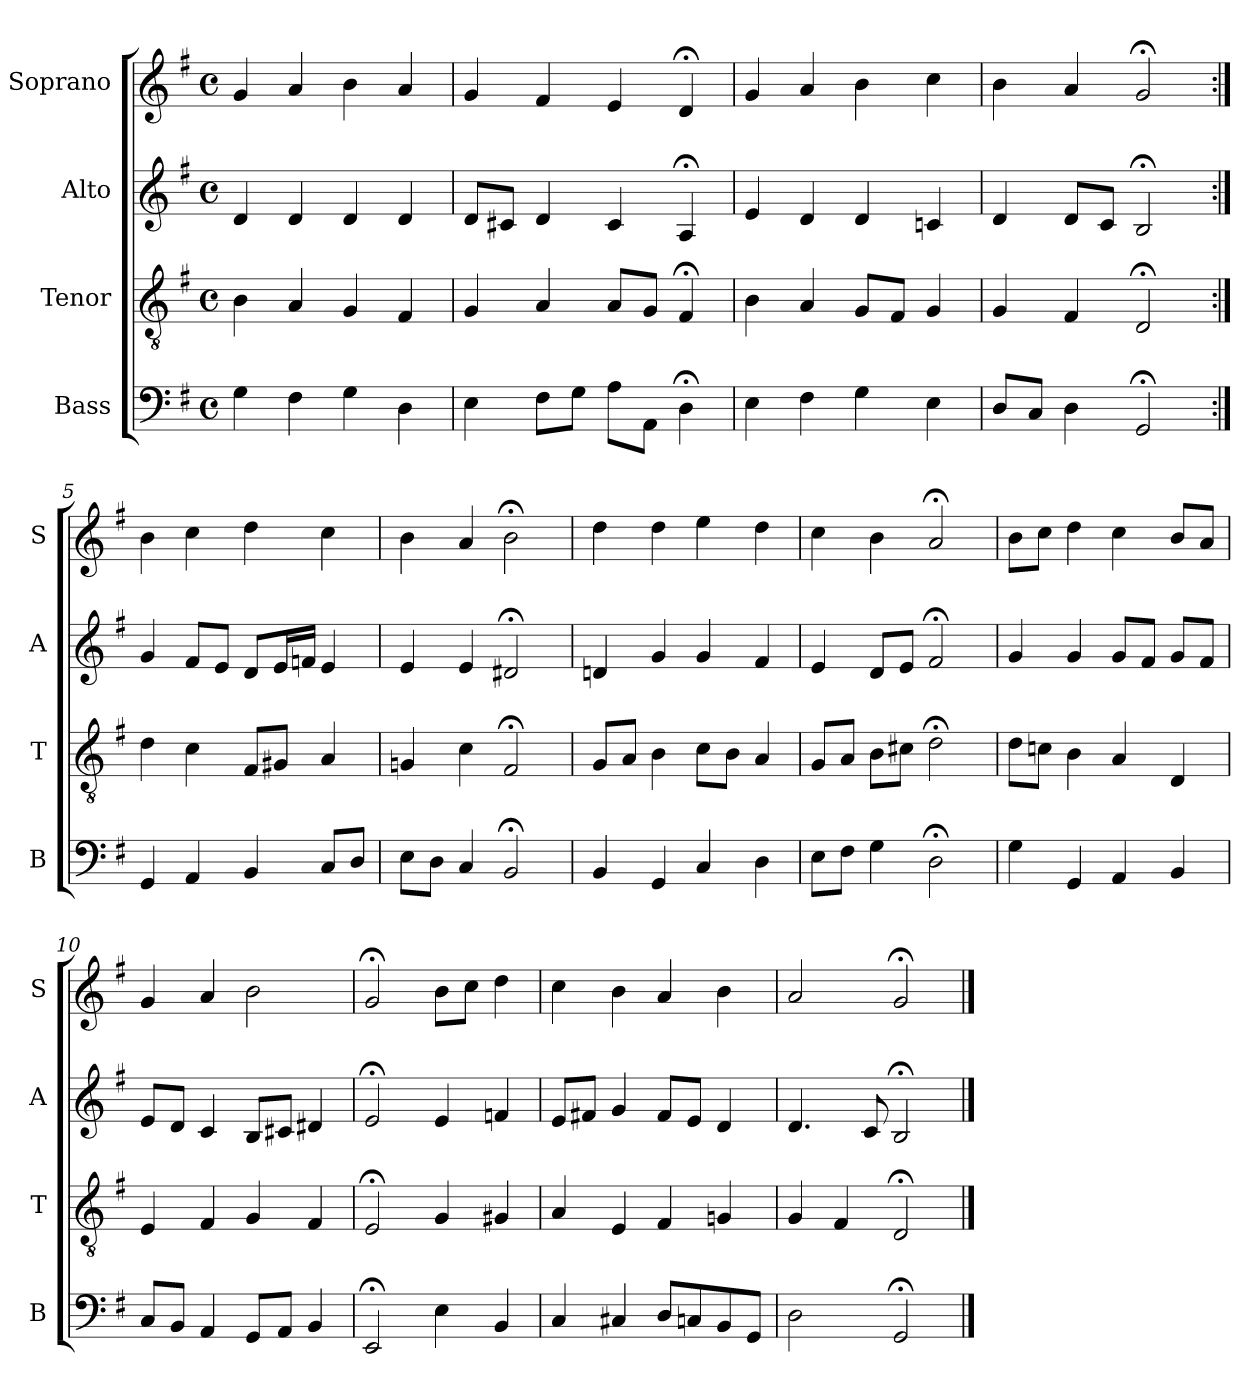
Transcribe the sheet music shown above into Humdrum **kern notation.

**kern	**kern	**kern	**kern
*part4	*part3	*part2	*part1
*staff4	*staff3	*staff2	*staff1
*I"Bass	*I"Tenor	*I"Alto	*I"Soprano
*I'B	*I'T	*I'A	*I'S
*clefF4	*clefGv2	*clefG2	*clefG2
*k[f#]	*k[f#]	*k[f#]	*k[f#]
*G:	*G:	*G:	*G:
*M4/4	*M4/4	*M4/4	*M4/4
*met(c)	*met(c)	*met(c)	*met(c)
*MM100	*MM100	*MM100	*MM100
=1	=1	=1	=1
4G	4B	4d	4g
4F#	4A	4d	4a
4G	4G	4d	4b
4D	4F#	4d	4a
=2	=2	=2	=2
4E	4G	8dL	4g
.	.	8c#XJ	.
8F#L	4A	4d	4f#
8GJ	.	.	.
8AL	8AL	4c#	4e
8AAJ	8GJ	.	.
4D;<	4F#;<	4A;<	4d;<
=3	=3	=3	=3
4E	4B	4e	4g
4F#	4A	4d	4a
4G	8GL	4d	4b
.	8F#J	.	.
4E	4G	4cn	4cc
=4	=4	=4	=4
8DL	4G	4d	4b
8CJ	.	.	.
4D	4F#	8dL	4a
.	.	8cJ	.
2GG;<	2D;<	2B;<	2g;<
=5:|!	=5:|!	=5:|!	=5:|!
4GG	4d	4g	4b
4AA	4c	8f#L	4cc
.	.	8eJ	.
4BB	8F#L	8dL	4dd
.	8G#XJ	16eL	.
.	.	16fnJJ	.
8CL	4A	4e	4cc
8DJ	.	.	.
=6	=6	=6	=6
8EL	4Gn	4e	4b
8DJ	.	.	.
4C	4c	4e	4a
2BB;<	2F#;<	2d#X;<	2b;<
=7	=7	=7	=7
4BB	8GL	4dn	4dd
.	8AJ	.	.
4GG	4B	4g	4dd
4C	8cL	4g	4ee
.	8BJ	.	.
4D	4A	4f#	4dd
=8	=8	=8	=8
8EL	8GL	4e	4cc
8F#J	8AJ	.	.
4G	8BL	8dL	4b
.	8c#XJ	8eJ	.
2D;<	2d;<	2f#;<	2a;<
=9	=9	=9	=9
4G	8dL	4g	8bL
.	8cnJ	.	8ccJ
4GG	4B	4g	4dd
4AA	4A	8gL	4cc
.	.	8f#J	.
4BB	4D	8gL	8bL
.	.	8f#J	8aJ
=10	=10	=10	=10
8CL	4E	8eL	4g
8BBJ	.	8dJ	.
4AA	4F#	4c	4a
8GGL	4G	8BL	2b
8AAJ	.	8c#XJ	.
4BB	4F#	4d#X	.
=11	=11	=11	=11
2EE;<	2E;<	2e;<	2g;<
4E	4G	4e	8bL
.	.	.	8ccJ
4BB	4G#X	4fn	4dd
=12	=12	=12	=12
4C	4A	8eL	4cc
.	.	8f#XJ	.
4C#X	4E	4g	4b
8DL	4F#	8f#L	4a
8Cn	.	8eJ	.
8BB	4Gn	4d	4b
8GGJ	.	.	.
=13	=13	=13	=13
2D	4G	4.d	2a
.	4F#	.	.
.	.	8c	.
2GG;<	2D;<	2B;<	2g;<
==	==	==	==
*-	*-	*-	*-
